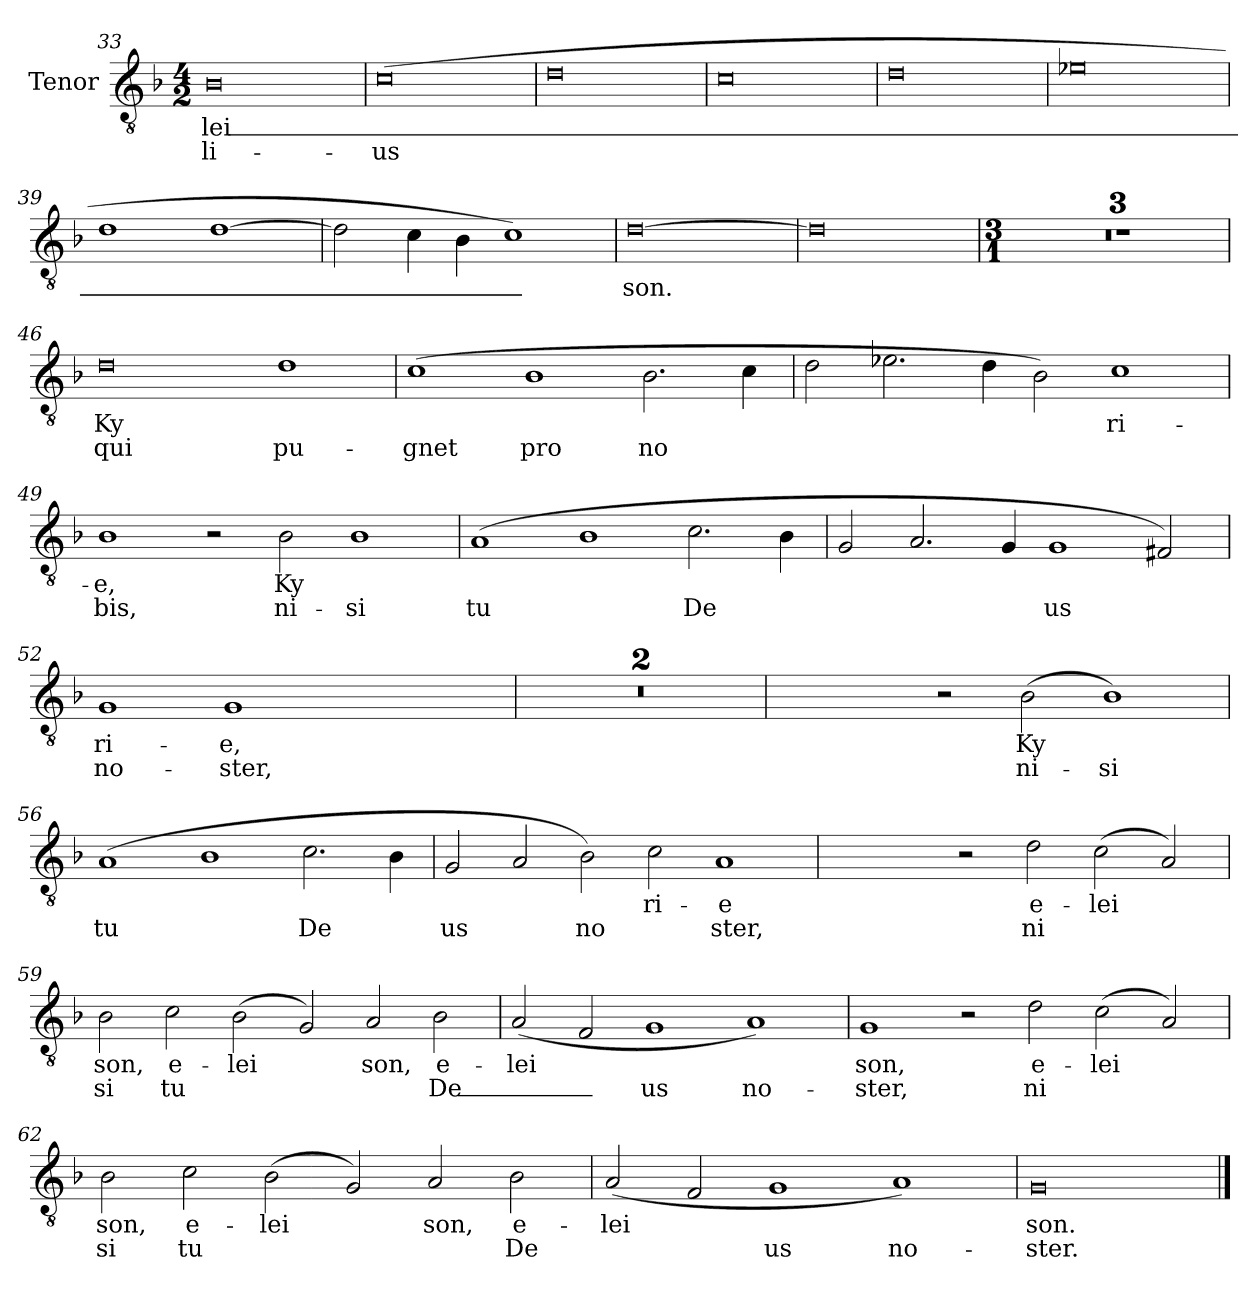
**kern	**text	**text
*part1	*part1	*part1
*staff1	*staff1	*staff1
*I"Tenor	*	*
*I'T	*	*
*clefGv2	*	*
*k[b-]	*	*
*M4/2	*	*
=33	=33	=33
!	!LO:LY:b	!LO:LY:b
0B-	lei_-	li-
!!LO:LB:g=z
=34	=34	=34
!	!	!LO:LY:b
(0c	.	us
=35	=35	=35
0d	.	.
=36	=36	=36
0c	.	.
=37	=37	=37
0d	.	.
=38	=38	=38
0e-X	.	.
=39	=39	=39
1d	.	.
[1d	.	.
=40	=40	=40
2d\]	.	.
4c\	.	.
4B-\	.	.
1c)	.	.
!!LO:LB:g=z
=41	=41	=41
!	!LO:LY:b	!
[0d	son.	.
=42	=42	=42
0d]	.	.
!!LO:LB:g=z
=43	=43	=43
*M3/1	*	*
0.r	.	.
=44	=44	=44
0.r	.	.
=45	=45	=45
0.r	.	.
=46	=46	=46
!	!LO:LY:b	!LO:LY:b
0d	Ky	qui
!	!	!LO:LY:b
1d	.	pu-
=47	=47	=47
!	!	!LO:LY:b
(1c	.	gnet
!	!	!LO:LY:b
1B-	.	pro
!	!	!LO:LY:b
2.B-\	.	no
4c\	.	.
!!LO:LB:g=z
=48	=48	=48
2d\	.	.
2.e-X\	.	.
4d\	.	.
2B-\)	.	.
!	!LO:LY:b	!
1c	ri-	.
=49	=49	=49
!	!LO:LY:b	!LO:LY:b
1B-	e,	bis,
2r	.	.
!	!LO:LY:b	!LO:LY:b
2B-\	Ky	ni-
!	!	!LO:LY:b
1B-	.	si
!!LO:PB:g=z
=50	=50	=50
!	!	!LO:LY:b
(1A	.	tu
1B-	.	.
!	!	!LO:LY:b
2.c\	.	De
4B-\	.	.
=51	=51	=51
2G/	.	.
2.A/	.	.
4G/	.	.
!	!	!LO:LY:b
1G	.	us
2F#X/)	.	.
=52	=52	=52
!	!LO:LY:b	!LO:LY:b
1G	ri-	no-
!	!LO:LY:b	!LO:LY:b
1G	e,	ster,
2ryy	.	.
2ryy	.	.
=53	=53	=53
0.ryy	.	.
!!LO:LB:g=z
=54	=54	=54
0.ryy	.	.
=55	=55	=55
2ryy	.	.
2ryy	.	.
2r	.	.
!	!LO:LY:b	!LO:LY:b
(2B-\	Ky	ni-
!	!	!LO:LY:b
1B-)	.	si
!!LO:LB:g=z
=56	=56	=56
!	!	!LO:LY:b
(1A	.	tu
1B-	.	.
!	!	!LO:LY:b
2.c\	.	De
4B-\	.	.
=57	=57	=57
!	!	!LO:LY:b
2G/	.	us
2A/	.	.
!	!	!LO:LY:b
2B-\)	.	no
!	!LO:LY:b	!
2c\	ri-	.
!	!LO:LY:b	!LO:LY:b
1A	e	ster,
=58	=58	=58
2ryy	.	.
2ryy	.	.
2r	.	.
!	!LO:LY:b	!LO:LY:b
2d\	e-	ni
!	!LO:LY:b	!
(2c\	lei	.
2A/)	.	.
!!LO:LB:g=z
=59	=59	=59
!	!LO:LY:b	!LO:LY:b
2B-\	son,	si
!	!LO:LY:b	!LO:LY:b
2c\	e-	tu
!	!LO:LY:b	!
(2B-\	lei	.
2G/)	.	.
!	!LO:LY:b	!
2A/	son,	.
!	!LO:LY:b	!LO:LY:b
2B-\	e-	De_-
!!LO:LB:g=z
=60	=60	=60
!	!LO:LY:b	!
(2A/	lei	.
2F/	.	.
!	!	!LO:LY:b
1G	.	us
!	!	!LO:LY:b
1A)	.	no-
=61	=61	=61
!	!LO:LY:b	!LO:LY:b
1G	son,	ster,
2r	.	.
!	!LO:LY:b	!LO:LY:b
2d\	e-	ni
!	!LO:LY:b	!
(2c\	lei	.
2A/)	.	.
=62	=62	=62
!	!LO:LY:b	!LO:LY:b
2B-\	son,	si
!	!LO:LY:b	!LO:LY:b
2c\	e-	tu
!	!LO:LY:b	!
(2B-\	lei	.
2G/)	.	.
!	!LO:LY:b	!
2A/	son,	.
!	!LO:LY:b	!LO:LY:b
2B-\	e-	De
!!LO:LB:g=z
=63	=63	=63
!	!LO:LY:b	!
(2A/	lei	.
2F/	.	.
!	!	!LO:LY:b
1G	.	us
!	!	!LO:LY:b
1A)	.	no-
=64	=64	=64
!	!LO:LY:b	!LO:LY:b
0G	son.	ster.
==	==	==
*-	*-	*-
